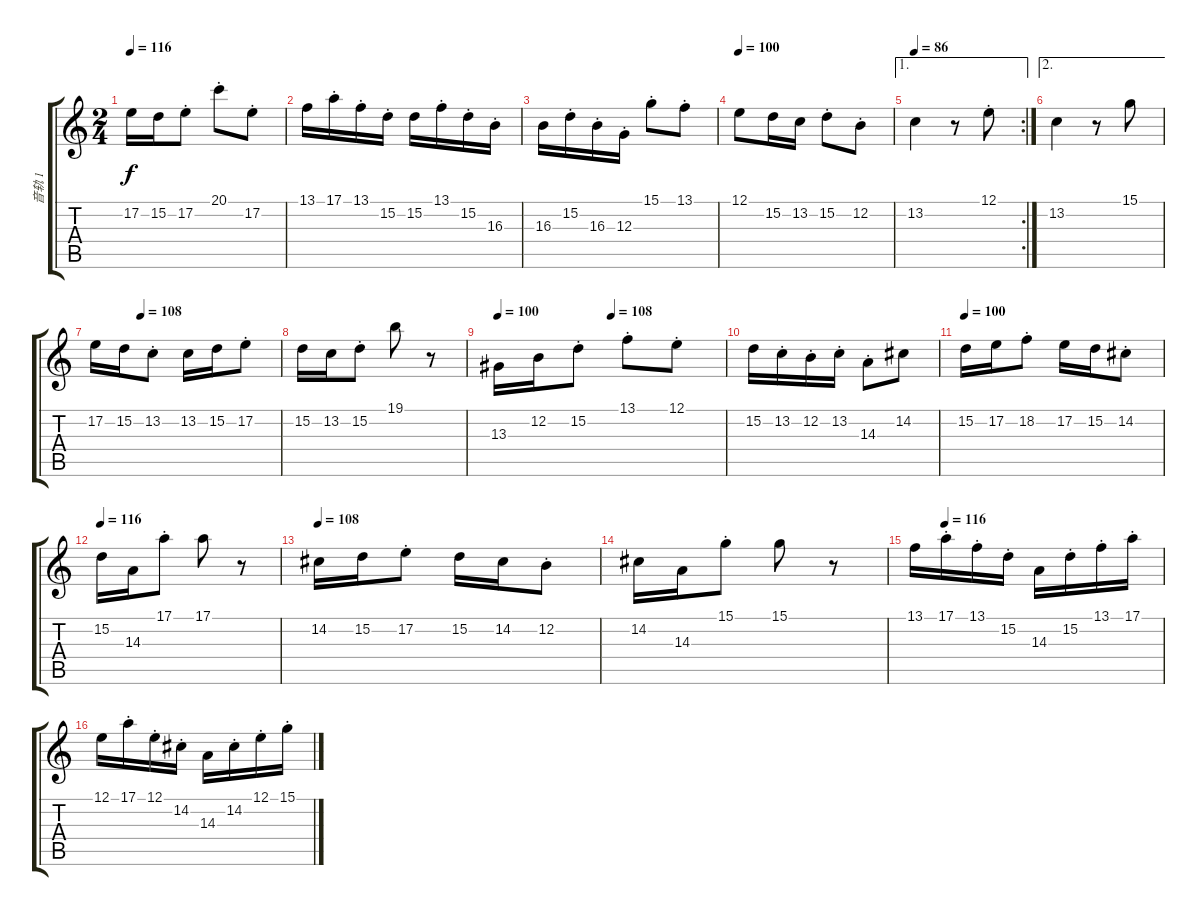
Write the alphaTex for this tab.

\track ("音轨 1" "音轨 1") {instrument flute}
\staff {score tabs}
\tuning (E4 B3 G3 D3 A2 E2) {hide}
\ts (2 4)
\tempo 116
\clef g2
\ks c
17.2.16{dy f} 15.2.16 17.2{st}.8 20.1{st}.8 17.2{st}.8 |
13.1.16 17.1{st}.16 13.1{st}.16 15.2{st}.16 15.2.16 13.1{st}.16 15.2{st}.16 16.3{st}.16 |
16.3.16 15.2{st}.16 16.3{st}.16 12.3{st}.16 15.1{st}.8 13.1{st}.8 |
\tempo 100
12.1.8 15.2.16 13.2.16 15.2{st}.8 12.2{st}.8 |
\ae 1
\rc 2
\tempo 86
13.2.4 r.8 12.1{st}.8 |
\ae 2
13.2.4 r.8 15.1.8 |
\tempo (108 0.25)
17.2.16 15.2.16 13.2{st}.8 13.2.16 15.2.16 17.2{st}.8 |
15.2.16 13.2.16 15.2{st}.8 19.1.8 r.8 |
\tempo 100
\tempo (108 0.5)
13.3.16 12.2.16 15.2{st}.8 13.1{st}.8 12.1{st}.8 |
15.2.16 13.2{st}.16 12.2{st}.16 13.2{st}.16 14.3{st}.8 14.2.8 |
\tempo 100
15.2.16 17.2.16 18.2{st}.8 17.2.16 15.2.16 14.2{st}.8 |
\tempo 116
15.2.16 14.3.16 17.1{st}.8 17.1.8 r.8 |
\tempo 108
14.2.16 15.2.16 17.2{st}.8 15.2.16 14.2.16 12.2{st}.8 |
14.2.16 14.3.16 15.1{st}.8 15.1.8 r.8 |
\tempo (116 0.125)
13.1.16 17.1{st}.16 13.1{st}.16 15.2{st}.16 14.3.16 15.2{st}.16 13.1{st}.16 17.1{st}.16 |
12.1.16 17.1{st}.16 12.1{st}.16 14.2{st}.16 14.3.16 14.2{st}.16 12.1{st}.16 15.1{st}.16
